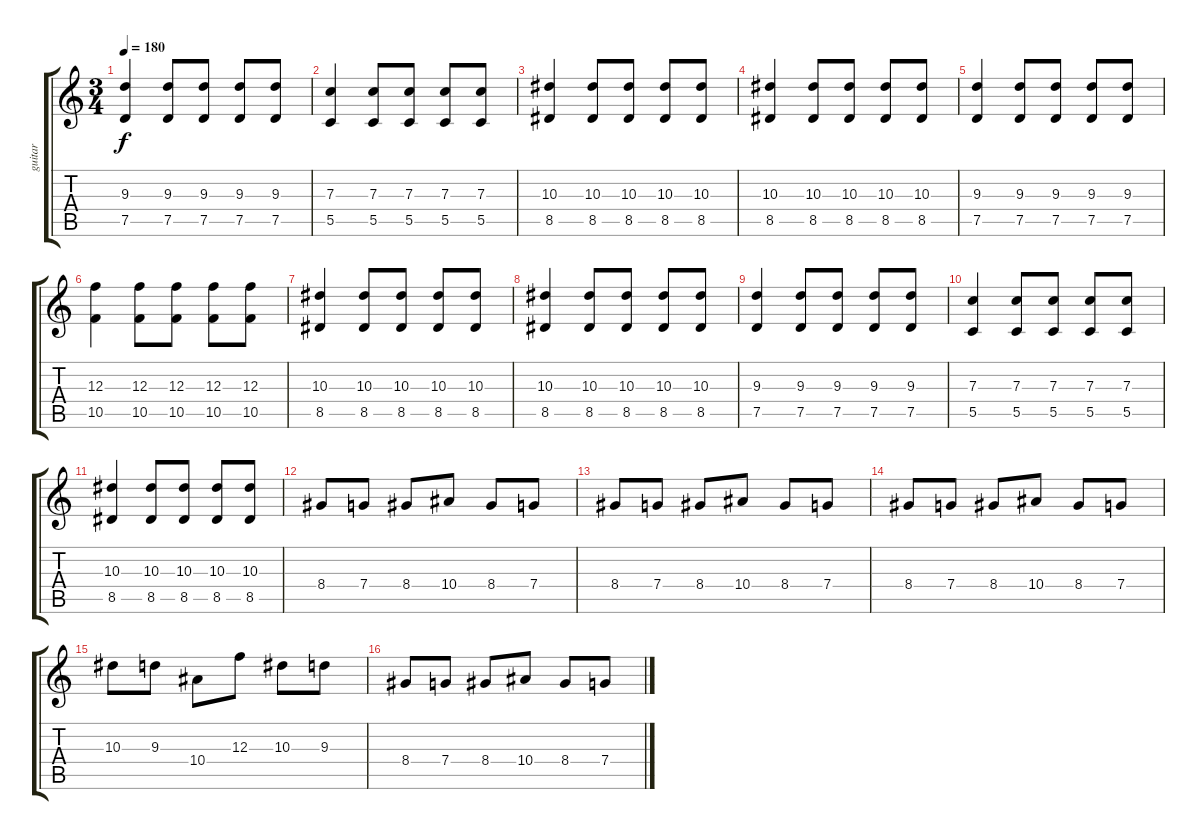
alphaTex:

\track ("guitar" "guitar") {instrument distortionguitar}
\staff {score tabs}
\tuning (D4 A3 F3 C3 G2 C2) {hide}
\ts (3 4)
\tempo 180
\clef g2
\ks c
(9.3 7.5).4{dy f} (9.3 7.5).8 (9.3 7.5).8 (9.3 7.5).8 (9.3 7.5).8 |
(7.3 5.5).4 (7.3 5.5).8 (7.3 5.5).8 (7.3 5.5).8 (7.3 5.5).8 |
(10.3 8.5).4 (10.3 8.5).8 (10.3 8.5).8 (10.3 8.5).8 (10.3 8.5).8 |
(10.3 8.5).4 (10.3 8.5).8 (10.3 8.5).8 (10.3 8.5).8 (10.3 8.5).8 |
(9.3 7.5).4 (9.3 7.5).8 (9.3 7.5).8 (9.3 7.5).8 (9.3 7.5).8 |
(12.3 10.5).4 (12.3 10.5).8 (12.3 10.5).8 (12.3 10.5).8 (12.3 10.5).8 |
(10.3 8.5).4 (10.3 8.5).8 (10.3 8.5).8 (10.3 8.5).8 (10.3 8.5).8 |
(10.3 8.5).4 (10.3 8.5).8 (10.3 8.5).8 (10.3 8.5).8 (10.3 8.5).8 |
(9.3 7.5).4 (9.3 7.5).8 (9.3 7.5).8 (9.3 7.5).8 (9.3 7.5).8 |
(7.3 5.5).4 (7.3 5.5).8 (7.3 5.5).8 (7.3 5.5).8 (7.3 5.5).8 |
(10.3 8.5).4 (10.3 8.5).8 (10.3 8.5).8 (10.3 8.5).8 (10.3 8.5).8 |
8.4.8 7.4.8 8.4.8 10.4.8 8.4.8 7.4.8 |
8.4.8 7.4.8 8.4.8 10.4.8 8.4.8 7.4.8 |
8.4.8 7.4.8 8.4.8 10.4.8 8.4.8 7.4.8 |
10.3.8 9.3.8 10.4.8 12.3.8 10.3.8 9.3.8 |
8.4.8 7.4.8 8.4.8 10.4.8 8.4.8 7.4.8
